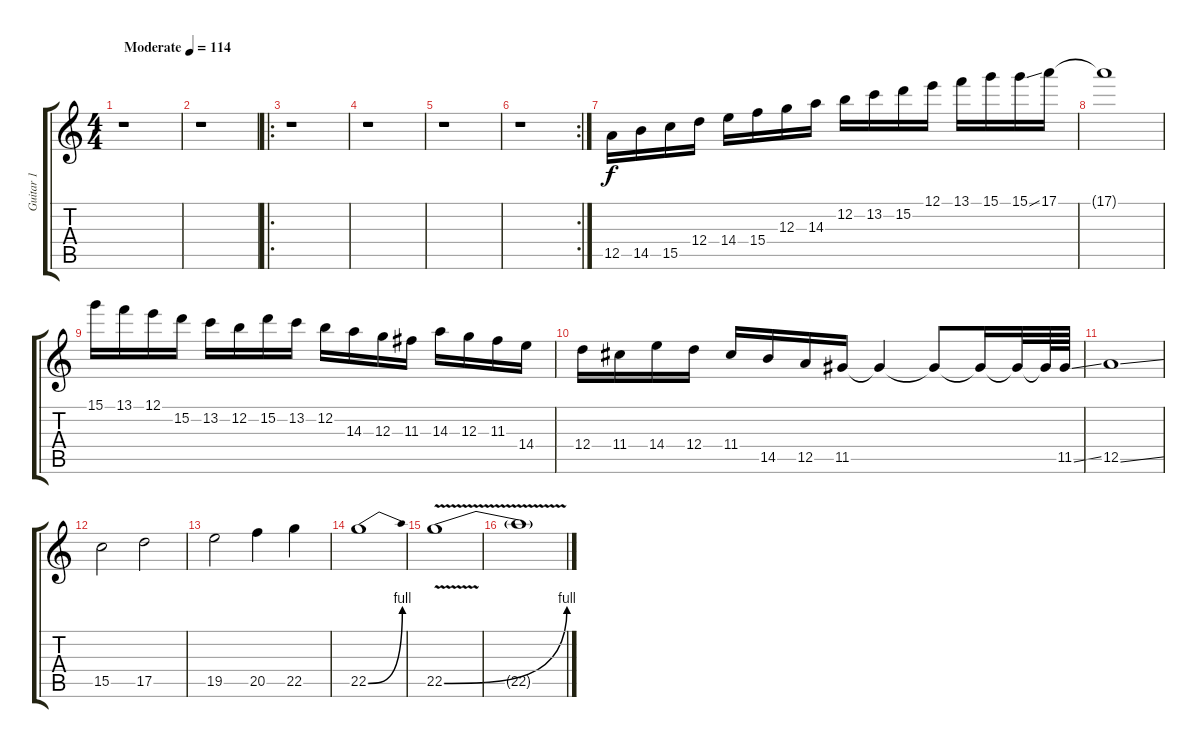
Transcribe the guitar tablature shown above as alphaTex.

\track ("Guitar 1" "Guitar 1") {instrument distortionguitar}
\staff {score tabs}
\tuning (E4 B3 G3 D3 A2 E2) {hide}
\ts (4 4)
\tempo (114 "Moderate")
\clef g2
\ks c
r.1{dy f instrument distortionguitar} |
r.1 |
\ro
r.1 |
r.1 |
r.1 |
\rc 2
r.1 |
12.5.16 14.5.16 15.5.16 12.4.16 14.4.16 15.4.16 12.3.16 14.3.16 12.2.16 13.2.16 15.2.16 12.1.16 13.1.16 15.1.16 15.1{ss}.16 17.1.16 |
17.1{t}.1 |
15.1.16 13.1.16 12.1.16 15.2.16 13.2.16 12.2.16 15.2.16 13.2.16 12.2.16 14.3.16 12.3.16 11.3.16 14.3.16 12.3.16 11.3.16 14.4.16 |
12.4.16 11.4.16 14.4.16 12.4.16 11.4.16 14.5.16 12.5.16 11.5.16 11.5{t}.4 11.5{t}.8 11.5{t}.16 11.5{t}.32 11.5{t}.64 11.5{ss}.64 |
12.5{ss}.1 |
15.5.2 17.5.2 |
19.5.2 20.5.4 22.5.4 |
22.5{be (bend 0 0 60 4)}.1 |
22.5{be (bend 0 0 60 4) v}.1 |
22.5{t}.1
